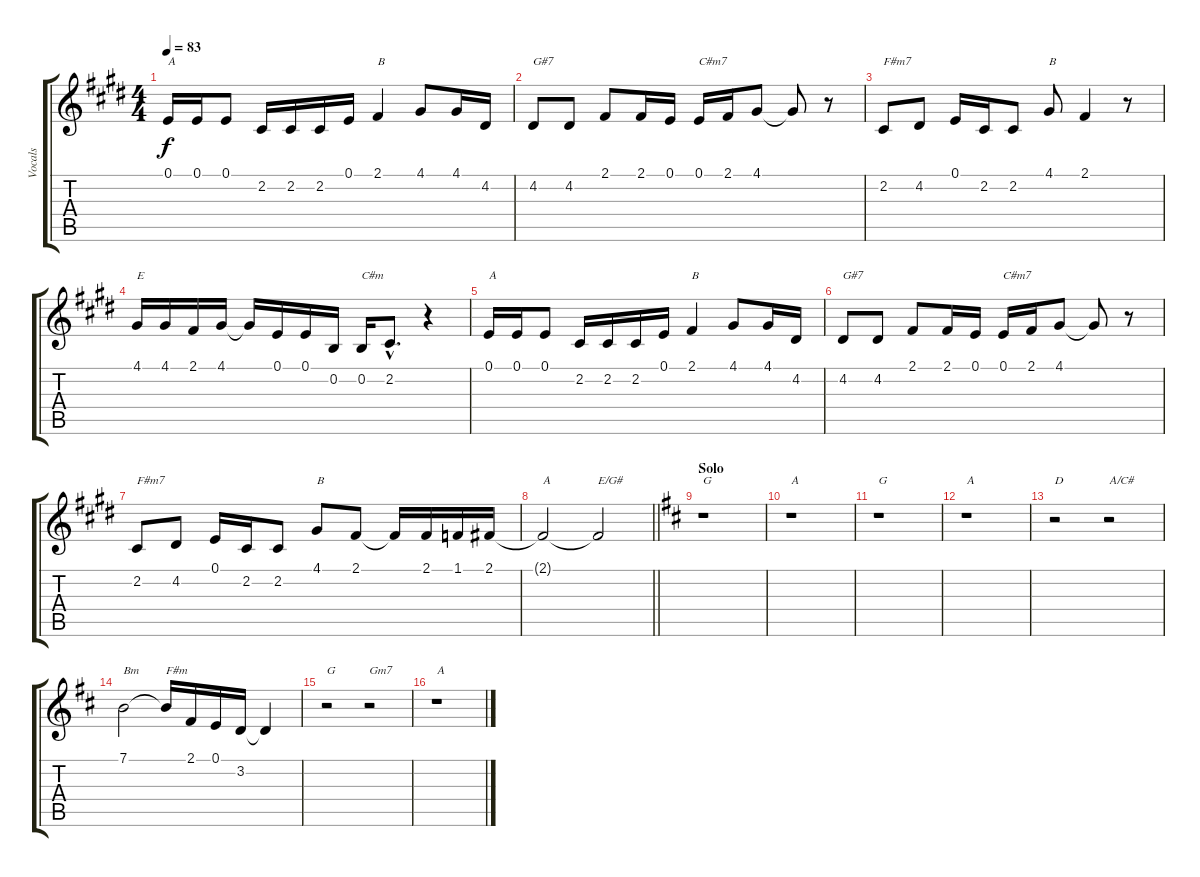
\track ("Vocals" "Vocals") {instrument sopranosax}
\staff {score tabs}
\tuning (E4 B3 G3 D3 A2 E2) {hide}
\ts (4 4)
\tempo 83
\clef g2
\ks e
0.1.16{txt "A" dy f} 0.1.16 0.1.8 2.2.16 2.2.16 2.2.16 0.1.16 2.1.4{txt "B"} 4.1.8 4.1.16 4.2.16 |
4.2.8{txt "G#7"} 4.2.8 2.1.8 2.1.16 0.1.16 0.1.16{txt "C#m7"} 2.1.16 4.1.8 4.1{t}.8 r.8 |
2.2.8{txt "F#m7"} 4.2.8 0.1.16 2.2.16 2.2.8 4.1.8{txt "B"} 2.1.4 r.8 |
4.1.16{txt "E"} 4.1.16 2.1.16 4.1.16 4.1{t}.16 0.1.16 0.1.16 0.2.16 0.2.16{txt "C#m"} 2.2{hac}.8{d} r.4 |
0.1.16{txt "A"} 0.1.16 0.1.8 2.2.16 2.2.16 2.2.16 0.1.16 2.1.4{txt "B"} 4.1.8 4.1.16 4.2.16 |
4.2.8{txt "G#7"} 4.2.8 2.1.8 2.1.16 0.1.16 0.1.16{txt "C#m7"} 2.1.16 4.1.8 4.1{t}.8 r.8 |
2.2.8{txt "F#m7"} 4.2.8 0.1.16 2.2.16 2.2.8 4.1.8{txt "B"} 2.1.8 2.1{t}.16 2.1.16 1.1.16 2.1.16 |
\barLineRight lightlight
2.1{t}.2{txt "A"} 2.1{t}.2{txt "E/G#"} |
\section ("" "Solo")
\ks d
r.1{txt "G"} |
r.1{txt "A"} |
r.1{txt "G"} |
r.1{txt "A"} |
r.2{txt "D"} r.2{txt "A/C#"} |
7.1.2{txt "Bm"} 7.1{t}.16{txt "F#m"} 2.1.16 0.1.16 3.2.16 3.2{t}.4 |
r.2{txt "G"} r.2{txt "Gm7"} |
r.1{txt "A"}
